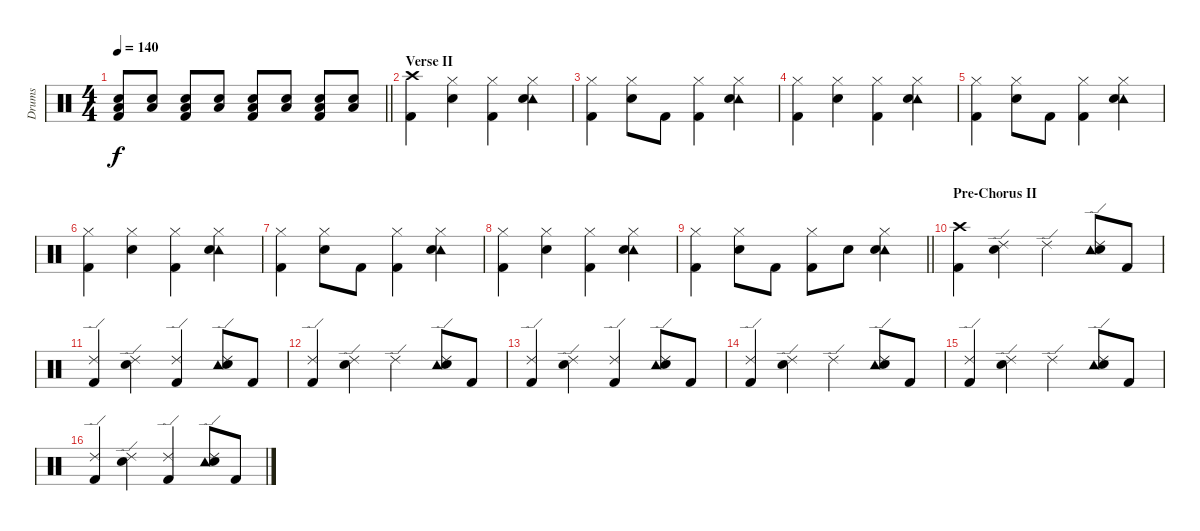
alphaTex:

\track ("Drums" "Drums") {instrument percussion}
\staff {score}
\articulation defaults
\ts (4 4)
\tempo 140
\clef neutral
\barLineRight lightlight
\ks c
("Snare (hit) 2" "Low Tom (hit)" "Kick (hit) 2").8{dy f} ("Snare (hit) 2" "Low Tom (hit)").8 ("Snare (hit) 2" "Low Tom (hit)" "Kick (hit) 2").8 ("Snare (hit) 2" "Low Tom (hit)").8 ("Snare (hit) 2" "Low Tom (hit)" "Kick (hit) 2").8 ("Snare (hit) 2" "Low Tom (hit)").8 ("Snare (hit) 2" "Low Tom (hit)" "Kick (hit) 2").8 ("Snare (hit) 2" "Low Tom (hit)").8 |
\section ("" "Verse II")
("Crash high (hit)" "Kick (hit) 2").4 ("Hi-Hat (closed)" "Snare (hit) 2").4 ("Hi-Hat (closed)" "Kick (hit) 2").4 ("Tambourine (hit)" "Hi-Hat (closed)" "Snare (hit) 2").4 |
("Hi-Hat (closed)" "Kick (hit) 2").4 ("Hi-Hat (closed)" "Snare (hit) 2").8 "Kick (hit) 2".8 ("Hi-Hat (closed)" "Kick (hit) 2").4 ("Tambourine (hit)" "Hi-Hat (closed)" "Snare (hit) 2").4 |
("Hi-Hat (closed)" "Kick (hit) 2").4 ("Hi-Hat (closed)" "Snare (hit) 2").4 ("Hi-Hat (closed)" "Kick (hit) 2").4 ("Tambourine (hit)" "Hi-Hat (closed)" "Snare (hit) 2").4 |
("Hi-Hat (closed)" "Kick (hit) 2").4 ("Hi-Hat (closed)" "Snare (hit) 2").8 "Kick (hit) 2".8 ("Hi-Hat (closed)" "Kick (hit) 2").4 ("Tambourine (hit)" "Hi-Hat (closed)" "Snare (hit) 2").4 |
("Hi-Hat (closed)" "Kick (hit) 2").4 ("Hi-Hat (closed)" "Snare (hit) 2").4 ("Hi-Hat (closed)" "Kick (hit) 2").4 ("Tambourine (hit)" "Hi-Hat (closed)" "Snare (hit) 2").4 |
("Hi-Hat (closed)" "Kick (hit) 2").4 ("Hi-Hat (closed)" "Snare (hit) 2").8 "Kick (hit) 2".8 ("Hi-Hat (closed)" "Kick (hit) 2").4 ("Tambourine (hit)" "Hi-Hat (closed)" "Snare (hit) 2").4 |
("Hi-Hat (closed)" "Kick (hit) 2").4 ("Hi-Hat (closed)" "Snare (hit) 2").4 ("Hi-Hat (closed)" "Kick (hit) 2").4 ("Tambourine (hit)" "Hi-Hat (closed)" "Snare (hit) 2").4 |
\barLineRight lightlight
("Hi-Hat (closed)" "Kick (hit) 2").4 ("Hi-Hat (closed)" "Snare (hit) 2").8 "Kick (hit) 2".8 ("Hi-Hat (closed)" "Kick (hit) 2").8 "Snare (hit) 2".8 ("Tambourine (hit)" "Hi-Hat (closed)" "Snare (hit) 2").4 |
\section ("" "Pre-Chorus II")
("Crash high (hit)" "Kick (hit) 2").4 ("Ride (edge) 2" "Snare (hit) 2").4 "Ride (edge) 2".4 ("Tambourine (hit)" "Ride (edge) 2" "Snare (hit) 2").8 "Kick (hit) 2".8 |
("Ride (edge) 2" "Kick (hit) 2").4 ("Ride (edge) 2" "Snare (hit) 2").4 ("Ride (edge) 2" "Kick (hit) 2").4 ("Tambourine (hit)" "Ride (edge) 2" "Snare (hit) 2").8 "Kick (hit) 2".8 |
("Ride (edge) 2" "Kick (hit) 2").4 ("Ride (edge) 2" "Snare (hit) 2").4 "Ride (edge) 2".4 ("Tambourine (hit)" "Ride (edge) 2" "Snare (hit) 2").8 "Kick (hit) 2".8 |
("Ride (edge) 2" "Kick (hit) 2").4 ("Ride (edge) 2" "Snare (hit) 2").4 ("Ride (edge) 2" "Kick (hit) 2").4 ("Tambourine (hit)" "Ride (edge) 2" "Snare (hit) 2").8 "Kick (hit) 2".8 |
("Ride (edge) 2" "Kick (hit) 2").4 ("Ride (edge) 2" "Snare (hit) 2").4 "Ride (edge) 2".4 ("Tambourine (hit)" "Ride (edge) 2" "Snare (hit) 2").8 "Kick (hit) 2".8 |
("Ride (edge) 2" "Kick (hit) 2").4 ("Ride (edge) 2" "Snare (hit) 2").4 "Ride (edge) 2".4 ("Tambourine (hit)" "Ride (edge) 2" "Snare (hit) 2").8 "Kick (hit) 2".8 |
("Ride (edge) 2" "Kick (hit) 2").4 ("Ride (edge) 2" "Snare (hit) 2").4 ("Ride (edge) 2" "Kick (hit) 2").4 ("Tambourine (hit)" "Ride (edge) 2" "Snare (hit) 2").8 "Kick (hit) 2".8
